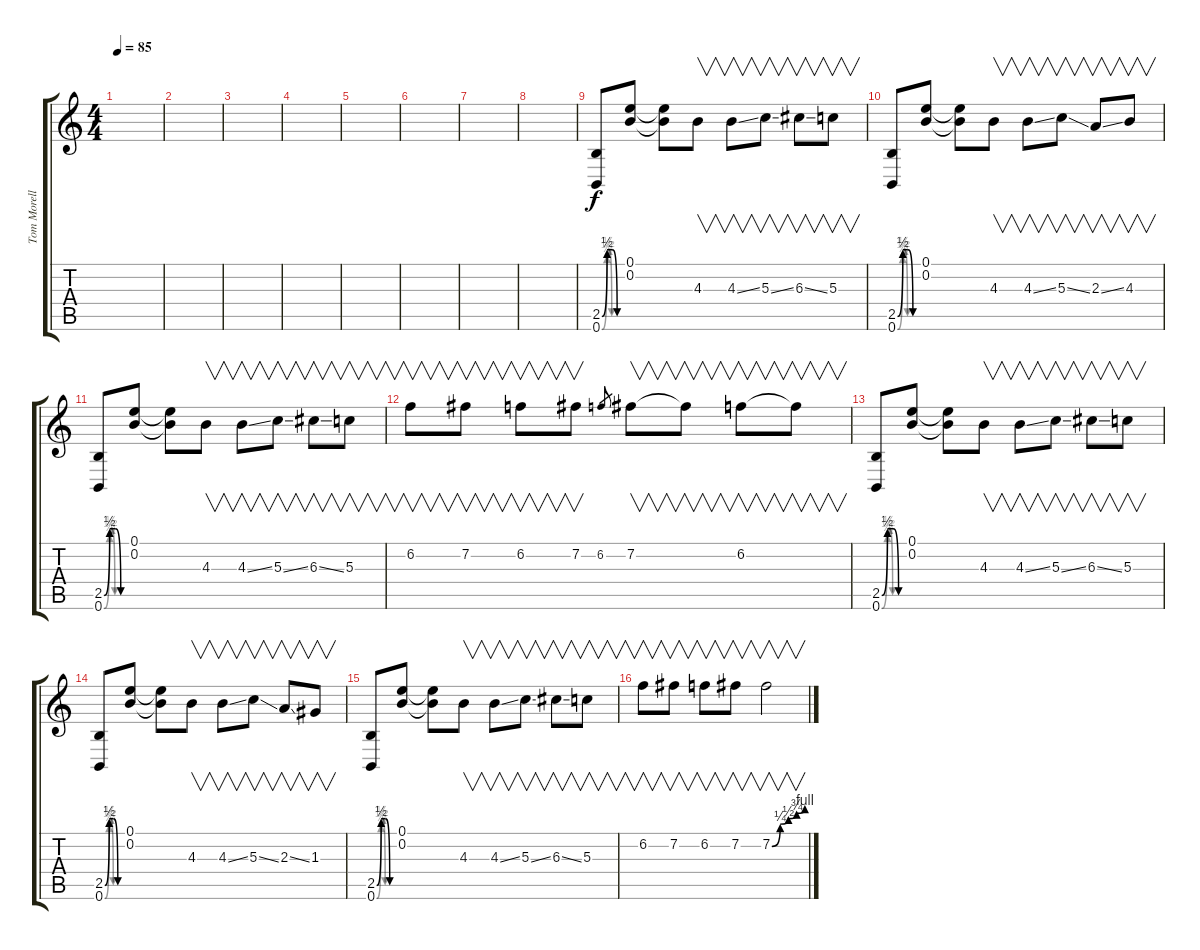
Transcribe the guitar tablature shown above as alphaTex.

\track ("Tom Morello" "Tom Morell") {instrument overdrivenguitar}
\staff {score tabs}
\tuning (E4 B3 G3 D3 A2 B1) {hide}
\ts (4 4)
\tempo 85
\clef g2
\ks c
|
|
|
|
|
|
|
|
(2.5{be (custom 0 0 15 2 30 2 45 0 60 0)} 0.6{be (custom 0 0 15 1 20 2 29 0 45 0 60 0)}).8 (0.1 0.2).8 (0.1{t} 0.2{t}).8 4.3.8{v} 4.3{ss}.8{v} 5.3{ss}.8{v} 6.3{ss}.8{v} 5.3.8{v} |
(2.5{be (custom 0 0 15 2 30 2 45 0 60 0)} 0.6{be (custom 0 0 15 1 20 2 29 0 45 0 60 0)}).8 (0.1 0.2).8 (0.1{t} 0.2{t}).8 4.3.8{v} 4.3{ss}.8{v} 5.3{ss}.8{v} 2.3{ss}.8{v} 4.3.8{v} |
(2.5{be (custom 0 0 15 2 30 2 45 0 60 0)} 0.6{be (custom 0 0 15 1 20 2 29 0 45 0 60 0)}).8 (0.1 0.2).8 (0.1{t} 0.2{t}).8 4.3.8{v} 4.3{ss}.8{v} 5.3{ss}.8{v} 6.3{ss}.8{v} 5.3.8{v} |
6.2.8{v} 7.2.8{v} 6.2.8{v} 7.2.8{v} 6.2.8{gr} 7.2.8{v} 7.2{t}.8{v} 6.2.8{v} 6.2{t}.8{v} |
(2.5{be (custom 0 0 15 2 30 2 45 0 60 0)} 0.6{be (custom 0 0 15 1 20 2 29 0 45 0 60 0)}).8 (0.1 0.2).8 (0.1{t} 0.2{t}).8 4.3.8{v} 4.3{ss}.8{v} 5.3{ss}.8{v} 6.3{ss}.8{v} 5.3.8{v} |
(2.5{be (custom 0 0 15 2 30 2 45 0 60 0)} 0.6{be (custom 0 0 15 1 20 2 29 0 45 0 60 0)}).8 (0.1 0.2).8 (0.1{t} 0.2{t}).8 4.3.8{v} 4.3{ss}.8{v} 5.3{ss}.8{v} 2.3{ss}.8{v} 1.3.8{v} |
(2.5{be (custom 0 0 15 2 30 2 45 0 60 0)} 0.6{be (custom 0 0 15 1 20 2 29 0 45 0 60 0)}).8 (0.1 0.2).8 (0.1{t} 0.2{t}).8 4.3.8{v} 4.3{ss}.8{v} 5.3{ss}.8{v} 6.3{ss}.8{v} 5.3.8{v} |
6.2.8{v} 7.2.8{v} 6.2.8{v} 7.2.8{v} 7.2{be (custom 0 0 15 1 30 2 45 3 60 4)}.2{v}
